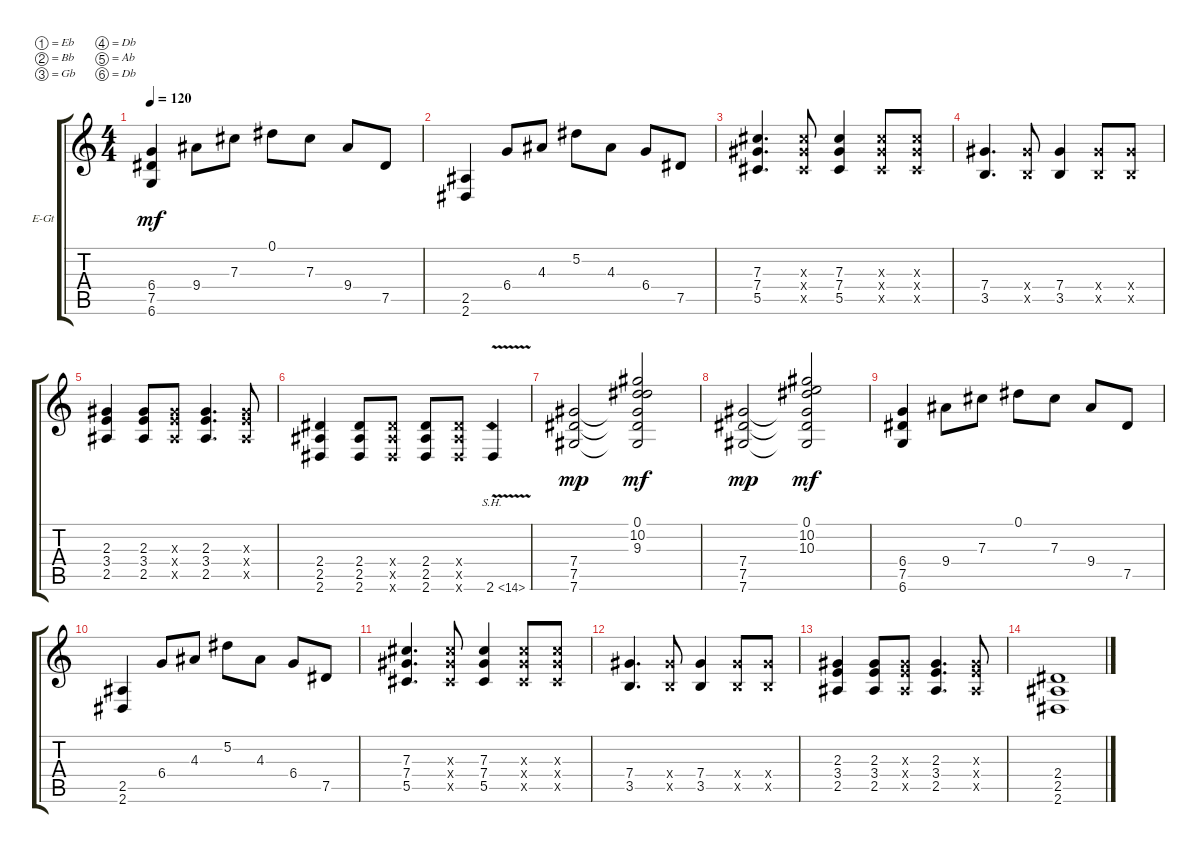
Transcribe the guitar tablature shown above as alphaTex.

\defaultSystemsLayout 4
\bracketExtendMode groupsimilarinstruments
\firstSystemTrackNameOrientation horizontal
\otherSystemsTrackNameOrientation horizontal
\track ("Перегруженная гитара 1" "E-Gt") {instrument overdrivenguitar}
\staff {score tabs}
\tuning (Eb4 Bb3 Gb3 Db3 Ab2 Db2)
\ts (4 4)
\tempo 120
\clef g2
\ks c
(6.6 7.5 6.4).4{dy mf} 9.4.8 7.3.8 0.1.8 7.3.8 9.4.8 7.5.8 |
(2.6 2.5).4 6.4.8 4.3.8 5.2.8 4.3.8 6.4.8 7.5.8 |
(5.5 7.4 7.3).4{d} (5.5{x} 7.4{x} 7.3{x}).8 (5.5 7.4 7.3).4 (5.5{x} 7.4{x} 7.3{x}).8 (5.5{x} 7.4{x} 7.3{x}).8 |
(7.4 3.5).4{d} (3.5{x} 7.4{x}).8 (7.4 3.5).4 (3.5{x} 7.4{x}).8 (3.5{x} 7.4{x}).8 |
(3.4 2.5 2.3).4 (3.4 2.5 2.3).8 (3.4{x} 2.5{x} 2.3{x}).8 (3.4 2.5 2.3).4{d} (3.4{x} 2.5{x} 2.3{x}).8 |
(2.6 2.5 2.4).4 (2.6 2.5 2.4).8 (2.6{x} 2.5{x} 2.4{x}).8 (2.6 2.5 2.4).8 (2.6{x} 2.5{x} 2.4{x}).8 2.6{sh 12 v}.4 |
(7.6 7.5 7.4).2{dy mp} (9.3 10.2 0.1 7.6{t} 7.5{t} 7.4{t}).2{dy mf} |
(7.6 7.5 7.4).2{dy mp} (10.3 10.2 0.1 7.6{t} 7.5{t} 7.4{t}).2{dy mf} |
(6.6 7.5 6.4).4 9.4.8 7.3.8 0.1.8 7.3.8 9.4.8 7.5.8 |
(2.6 2.5).4 6.4.8 4.3.8 5.2.8 4.3.8 6.4.8 7.5.8 |
(5.5 7.4 7.3).4{d} (5.5{x} 7.4{x} 7.3{x}).8 (5.5 7.4 7.3).4 (5.5{x} 7.4{x} 7.3{x}).8 (5.5{x} 7.4{x} 7.3{x}).8 |
(7.4 3.5).4{d} (3.5{x} 7.4{x}).8 (7.4 3.5).4 (3.5{x} 7.4{x}).8 (3.5{x} 7.4{x}).8 |
(3.4 2.5 2.3).4 (3.4 2.5 2.3).8 (3.4{x} 2.5{x} 2.3{x}).8 (3.4 2.5 2.3).4{d} (3.4{x} 2.5{x} 2.3{x}).8 |
(2.5 2.6 2.4).1
